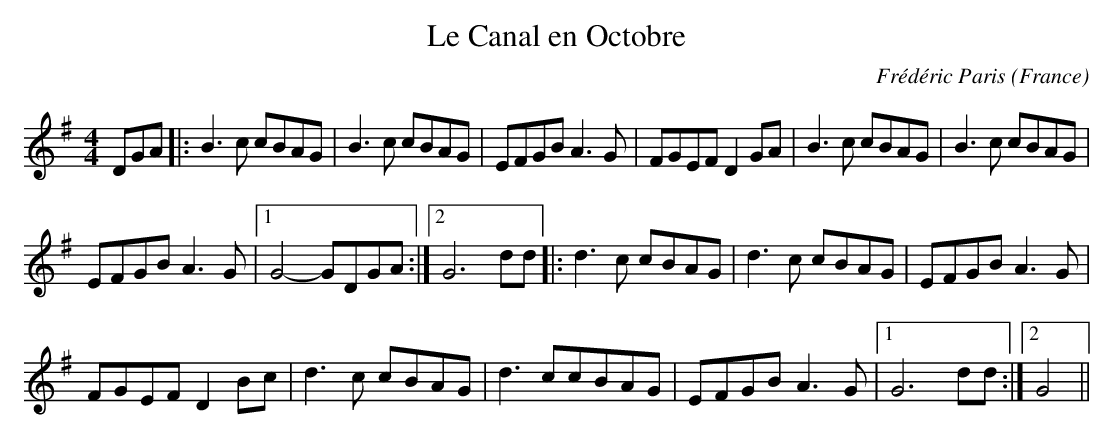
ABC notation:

X:1
T:Le Canal en Octobre
C:Frédéric Paris
L:1/8
M:4/4
O:France
K:G
DGA|:B3c cBAG|B3c cBAG|EFGB A3G|FGEF D2GA|B3c cBAG|B3c cBAG|
EFGB A3G|1 G4-GDGA:|2 G6dd|:d3c cBAG|d3c cBAG|EFGBA3G|
FGEFD2Bc|d3c cBAG|d3ccBAG|EFGBA3G|1G6dd:|2G4||
